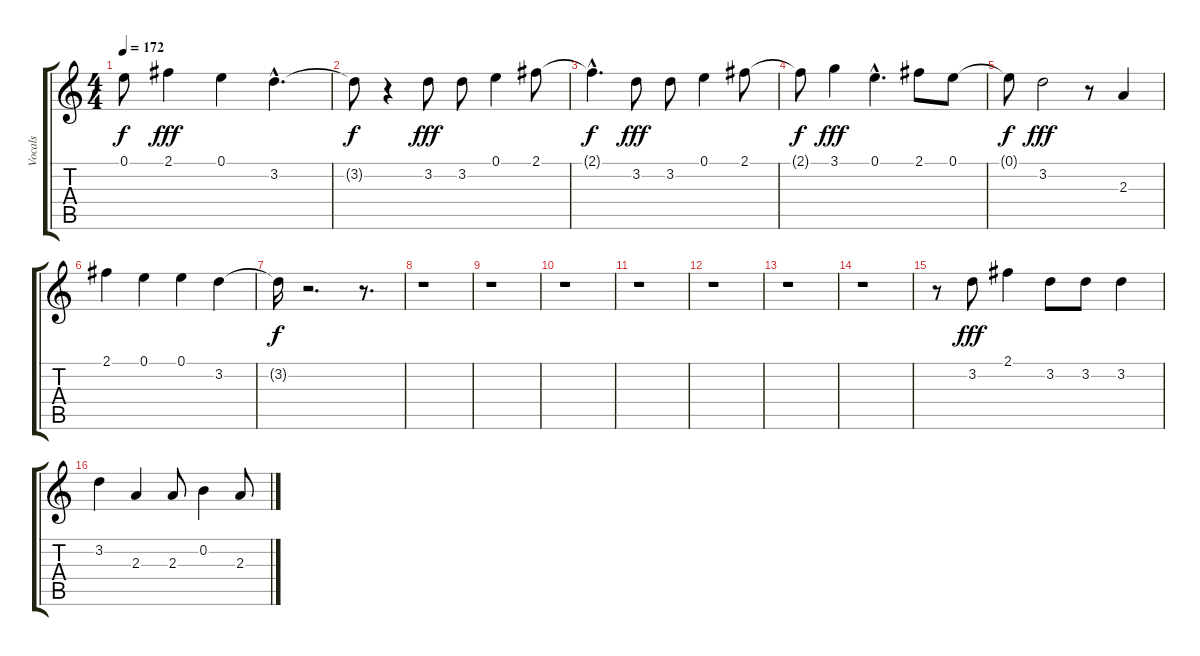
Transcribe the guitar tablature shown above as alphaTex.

\track ("Vocals" "Vocals") {instrument fretlessbass}
\staff {score tabs}
\tuning (E4 B3 G3 D3 A2 E2) {hide}
\ts (4 4)
\tempo 172
\clef g2
\ks c
0.1{t}.8{dy f} 2.1.4{dy fff} 0.1.4 3.2{hac}.4{d} |
3.2{t}.8{dy f} r.4 3.2.8{dy fff} 3.2.8 0.1.4 2.1.8 |
2.1{hac t}.4{d dy f} 3.2.8{dy fff} 3.2.8 0.1.4 2.1.8 |
2.1{t}.8{dy f} 3.1.4{dy fff} 0.1{hac}.4{d} 2.1.8 0.1.8 |
0.1{t}.8{dy f} 3.2.2{dy fff} r.8 2.3.4 |
2.1.4 0.1.4 0.1.4 3.2.4 |
3.2{t}.16{dy f} r.2{d} r.8{d} |
r.1 |
r.1 |
r.1 |
r.1 |
r.1 |
r.1 |
r.1 |
r.8 3.2.8{dy fff} 2.1.4 3.2.8 3.2.8 3.2.4 |
3.2.4 2.3.4 2.3.8 0.2.4 2.3.8
